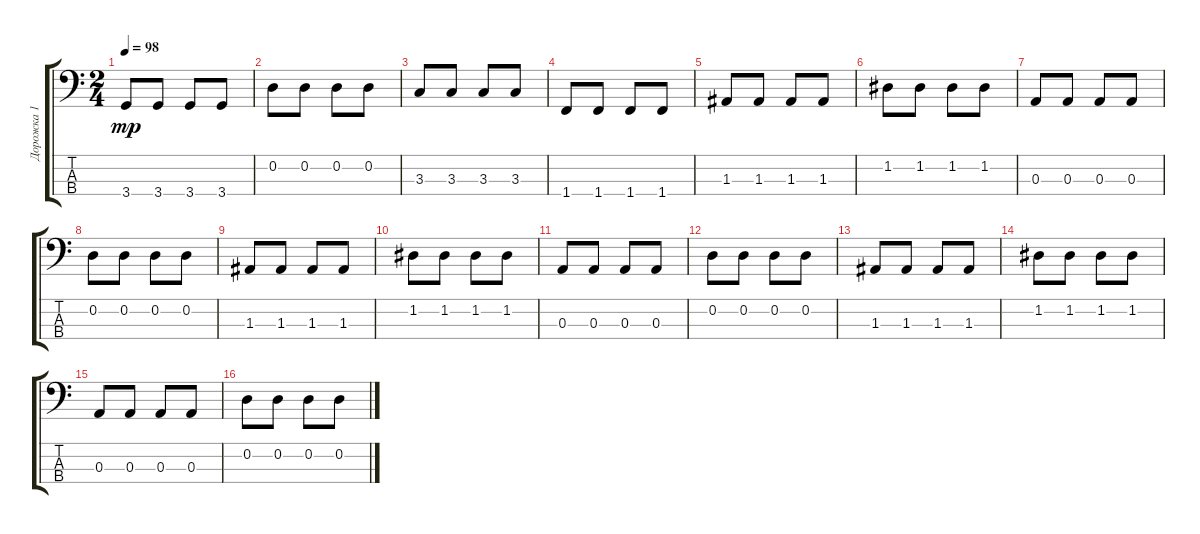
\track ("Дорожка 1" "Дорожка 1") {instrument acousticbass}
\staff {score tabs}
\tuning (G2 D2 A1 E1) {hide}
\ts (2 4)
\tempo 98
\clef f4
\ks c
3.4.8{dy mp} 3.4.8 3.4.8 3.4.8 |
0.2.8 0.2.8 0.2.8 0.2.8 |
3.3.8 3.3.8 3.3.8 3.3.8 |
1.4.8 1.4.8 1.4.8 1.4.8 |
1.3.8 1.3.8 1.3.8 1.3.8 |
1.2.8 1.2.8 1.2.8 1.2.8 |
0.3.8 0.3.8 0.3.8 0.3.8 |
0.2.8 0.2.8 0.2.8 0.2.8 |
1.3.8 1.3.8 1.3.8 1.3.8 |
1.2.8 1.2.8 1.2.8 1.2.8 |
0.3.8 0.3.8 0.3.8 0.3.8 |
0.2.8 0.2.8 0.2.8 0.2.8 |
1.3.8 1.3.8 1.3.8 1.3.8 |
1.2.8 1.2.8 1.2.8 1.2.8 |
0.3.8 0.3.8 0.3.8 0.3.8 |
0.2.8 0.2.8 0.2.8 0.2.8
